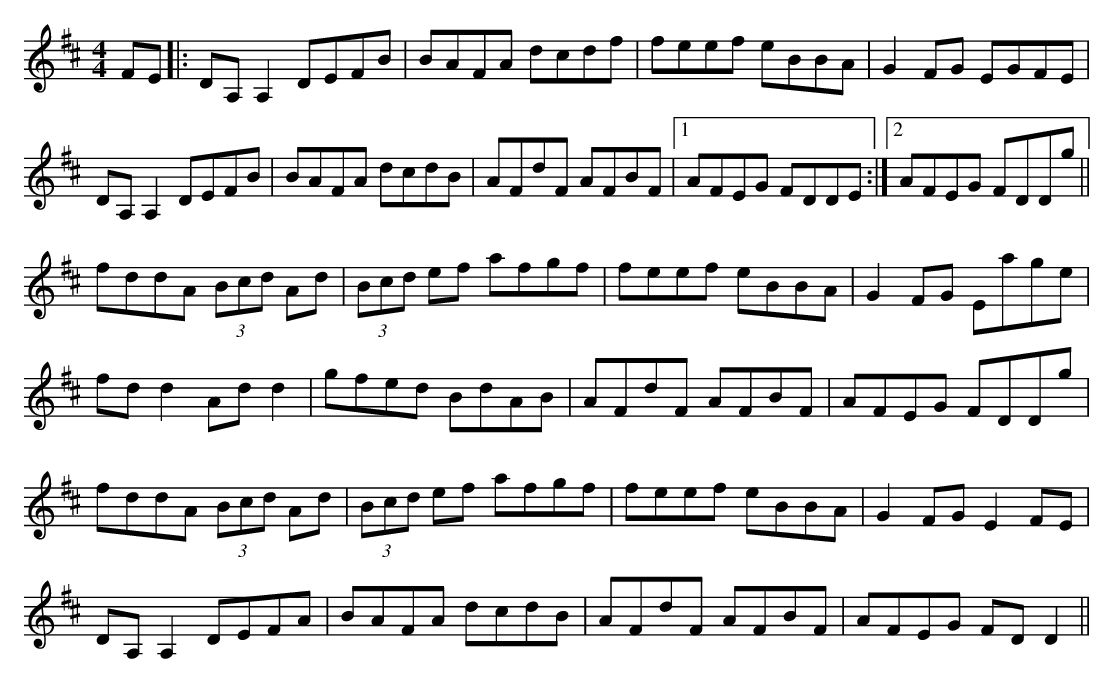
X:1
M:4/4
K:D
FE|:DA,A,2 DEFB|BAFA dcdf|feef eBBA|G2FG EGFE|
DA,A,2 DEFB|BAFA dcdB|AFdF AFBF|1 AFEG FDDE:|2 AFEG FDDg||
fddA (3Bcd Ad|(3Bcd ef afgf|feef eBBA|G2FG Eage|
fdd2 Add2|gfed BdAB|AFdF AFBF|AFEG FDDg|
fddA (3Bcd Ad|(3Bcd ef afgf|feef eBBA|G2FG E2 FE|
DA,A,2 DEFA|BAFA dcdB|AFdF AFBF|AFEG FDD2||
